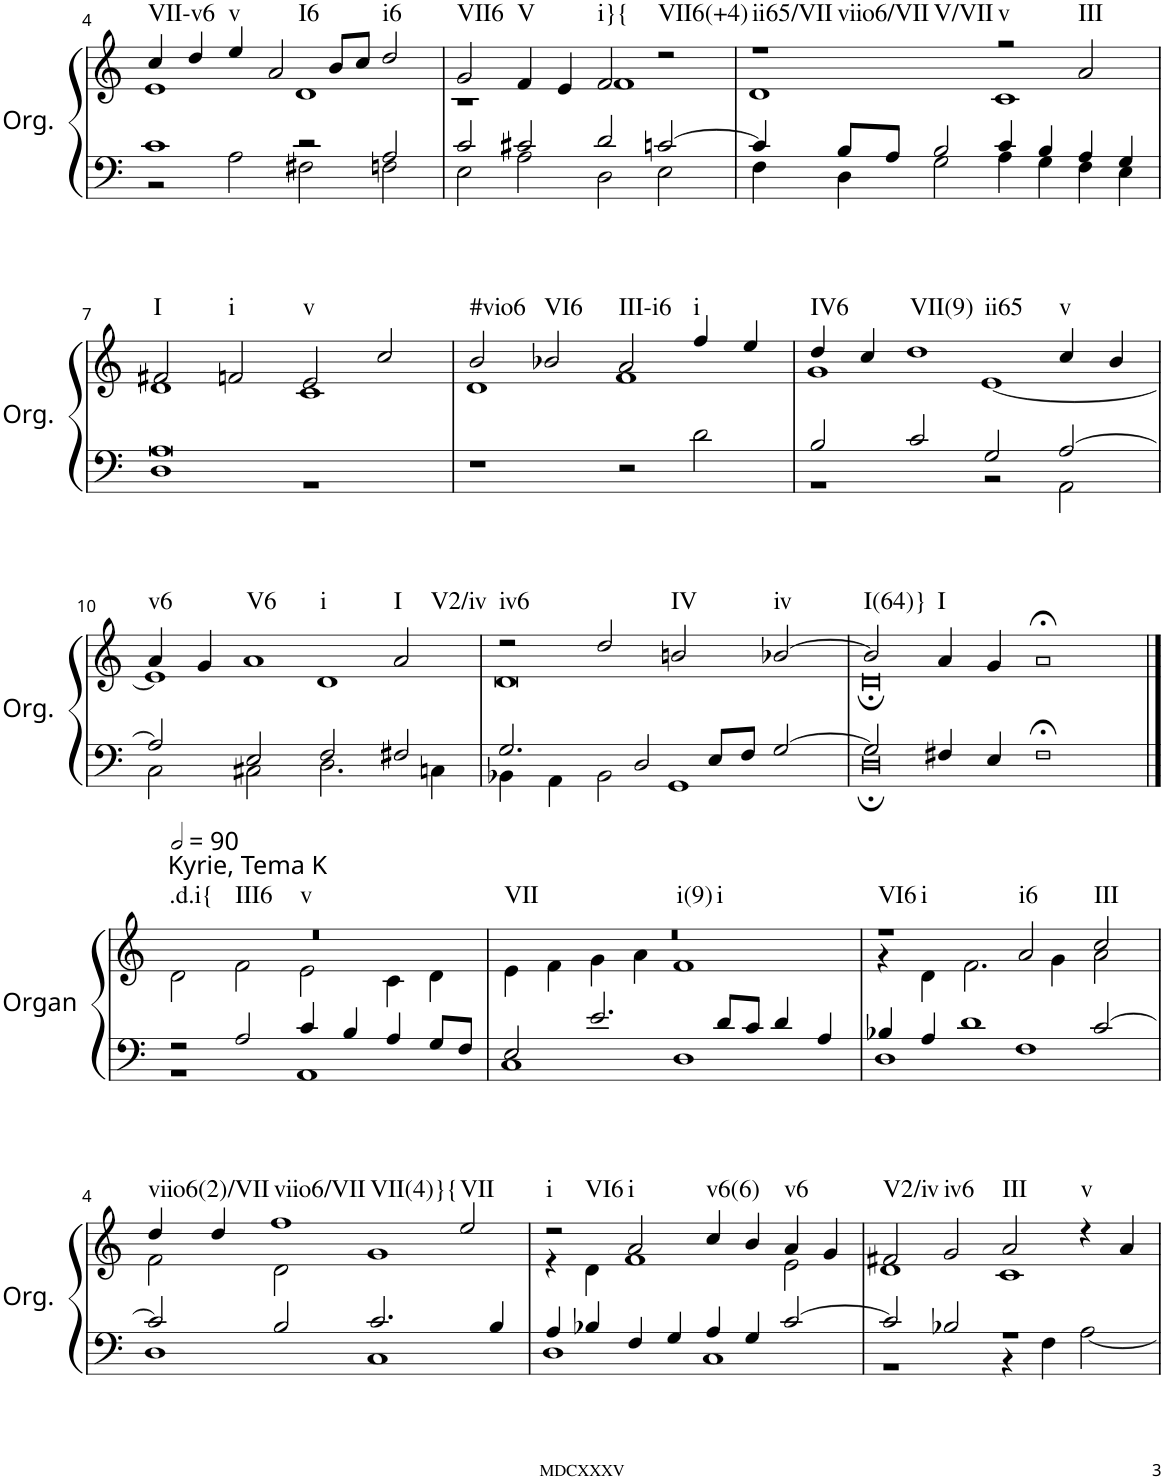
**kern	**kern	**harte	**kern
*part2	*part2	*part2	*part1
*staff3	*staff2	*	*staff1
*I"Organ	*	*	*I"Voice
*I'Org.	*	*	*I'Vo.
!!LO:PB:g=z
*clefF4	*clefG2	*	*clefGv2
*k[]	*k[]	*	*k[]
*M4/2	*M4/2	*	*M4/2
=4	=4	=4	=4
*^	*^	*	*
!	!	!	!	!LO:H:kt=VII-v6	!
1c	2r	4cc/	1e	N	0r
.	.	4dd/	.	.	.
!	!	!	!	!LO:H:kt=v	!
.	2A\	4ee/	.	N	.
!	!	!	!	!LO:H:kt=I6	!
.	.	2a/	.	N	.
2r	2F#X\	.	1d	.	.
.	.	8b/L	.	.	.
.	.	8cc/J	.	.	.
!	!	!	!	!LO:H:kt=i6	!
2A/	2Fn\	2dd/	.	N	.
=5	=5	=5	=5	=5	=5
!	!	!	!	!LO:H:kt=VII6	!
2c/	2E\	2g/	1r	N	0r
!	!	!	!	!LO:H:kt=V	!
2c#X/	2A\	4f/	.	N	.
.	.	4e/	.	.	.
!	!	!	!	!LO:H:kt=i}{	!
2d/	2D\	2f/	1f	N	.
!	!	!	!	!LO:H:kt=VII6(+4)	!
[2cn/	2E\	2r	.	N	.
=6	=6	=6	=6	=6	=6
!	!	!	!	!LO:H:n=1:kt=ii65/VII	!
!	!	!	!	!LO:H:n=2:kt=viio6/VII	!
!	!	!	!	!LO:H:n=3:kt=V/VII	!
4c/]	4F\	1r	1d	N N N	0r
8B/L	4D\	.	.	.	.
8A/J	.	.	.	.	.
2B/	2G\	.	.	.	.
!	!	!	!	!LO:H:kt=v	!
4c/	4A\	2r	1c	N	.
4B/	4G\	.	.	.	.
!	!	!	!	!LO:H:kt=III	!
4A/	4F\	2a/	.	N	.
4G/	4E\	.	.	.	.
!!LO:LB:g=z
=7	=7	=7	=7	=7	=7
!	!	!	!	!LO:H:kt=I	!
0A	1D	2f#X/	1d	N	0r
!	!	!	!	!LO:H:kt=i	!
.	.	2fn/	.	N	.
!	!	!	!	!LO:H:kt=v	!
.	1r	2e/	1c	N	.
.	.	2cc/	.	.	.
*v	*v	*	*	*	*
=8	=8	=8	=8	=8
!	!	!	!LO:H:kt=#vio6	!
1r	2b/	1d	N	0r
!	!	!	!LO:H:kt=VI6	!
.	2b-X/	.	N	.
!	!	!	!LO:H:kt=III-i6	!
2r	2a/	1f	N	.
!	!	!	!LO:H:kt=i	!
2d\	4ff/	.	N	.
.	4ee/	.	.	.
=9	=9	=9	=9	=9
*^	*	*	*	*
!	!	!	!	!LO:H:kt=IV6	!
2B/	1r	4dd/	1g	N	0r
.	.	4cc/	.	.	.
!	!	!	!	!LO:H:n=1:kt=VII(9)	!
!	!	!	!	!LO:H:n=2:kt=ii65	!
2c/	.	1dd	.	N N	.
2G/	2r	.	[1e	.	.
!	!	!	!	!LO:H:kt=v	!
[2A/	2AA\	4cc/	.	N	.
.	.	4b/	.	.	.
!!LO:LB:g=z
=10	=10	=10	=10	=10	=10
!	!	!	!	!LO:H:kt=v6	!
2A/]	2C\	4a/	1e]	N	0r
.	.	4g/	.	.	.
!	!	!	!	!LO:H:n=1:kt=V6	!
!	!	!	!	!LO:H:n=2:kt=i	!
2E/	2C#X\	1a	.	N N	.
2F/	2.D\	.	1d	.	.
!	!	!	!	!LO:H:n=1:kt=I	!
!	!	!	!	!LO:H:n=2:kt=V2/iv	!
2F#X/	.	2a/	.	N N	.
.	4Cn\	.	.	.	.
=11	=11	=11	=11	=11	=11
!	!	!	!	!LO:H:kt=iv6	!
2.G/	4BB-X\	2r	0d	N	0r
.	4AA\	.	.	.	.
.	2BB-\	2dd/	.	.	.
2D/	.	.	.	.	.
!	!	!	!	!LO:H:kt=IV	!
.	1GG	2bn/	.	N	.
8E/L	.	.	.	.	.
8F/J	.	.	.	.	.
!	!	!	!	!LO:H:kt=iv	!
[2G/	.	[2b-X/	.	N	.
=12	=12	=12	=12	=12	=12
!	!	!	!	!LO:H:kt=I(64)}	!
2G/]	0D;	2b-/]	0d;	N	0r;<
!	!	!	!	!LO:H:kt=I	!
4F#X/	.	4a/	.	N	.
4E/	.	4g/	.	.	.
1F#;<	.	1a;<	.	.	.
!!LO:LB:g=z
==1	==1	==1	==1	==1	==1
*	*	*	*	*	*MM180
!	!	!LO:TX:a:t=Kyrie, Tema K	!	!LO:H:n=1:kt=.d.i{	!
!	!	!	!	!LO:H:n=2:kt=III6	!
!	!	!	!	!LO:H:n=3:kt=v	!
2r	1r	0r	2d\	N N N	0r
2A/	.	.	2f\	.	.
4c/	1AA	.	2e\	.	.
4B/	.	.	.	.	.
4A/	.	.	4c\	.	.
8G/L	.	.	4d\	.	.
8F/J	.	.	.	.	.
=2	=2	=2	=2	=2	=2
!	!	!	!	!LO:H:n=1:kt=VII	!
!	!	!	!	!LO:H:n=2:kt=i(9)	!
!	!	!	!	!LO:H:n=3:kt=i	!
2E/	1C	0r	4e\	N N N	0r
.	.	.	4f\	.	.
2.e/	.	.	4g\	.	.
.	.	.	4a\	.	.
.	1D	.	1f	.	.
8d/L	.	.	.	.	.
8c/J	.	.	.	.	.
4d/	.	.	.	.	.
4A/	.	.	.	.	.
=3	=3	=3	=3	=3	=3
!	!	!	!	!LO:H:n=1:kt=VI6	!
!	!	!	!	!LO:H:n=2:kt=i	!
4B-X/	1D	1r	4r	N N	0r
4A/	.	.	4d\	.	.
1d	.	.	2.f\	.	.
!	!	!	!	!LO:H:kt=i6	!
.	1F	2a/	.	N	.
.	.	.	4g\	.	.
!	!	!	!	!LO:H:kt=III	!
[2c/	.	2cc/	2a\	N	.
!!LO:LB:g=z
=4	=4	=4	=4	=4	=4
!	!	!	!	!LO:H:kt=viio6(2)/VII	!
2c/]	1D	4dd/	2f\	N	0r
.	.	4dd/	.	.	.
!	!	!	!	!LO:H:n=1:kt=viio6/VII	!
!	!	!	!	!LO:H:n=2:kt=VII(4)}{	!
2B/	.	1ff	2d\	N N	.
2.c/	1C	.	1g	.	.
!	!	!	!	!LO:H:kt=VII	!
.	.	2ee/	.	N	.
4B/	.	.	.	.	.
=5	=5	=5	=5	=5	=5
!	!	!	!	!LO:H:n=1:kt=i	!
!	!	!	!	!LO:H:n=2:kt=VI6	!
4A/	1D	2r	4r	N N	0r
4B-X/	.	.	4d\	.	.
!	!	!	!	!LO:H:kt=i	!
4F/	.	2a/	1f	N	.
4G/	.	.	.	.	.
!	!	!	!	!LO:H:kt=v6(6)	!
4A/	1C	4cc/	.	N	.
4G/	.	4b/	.	.	.
!	!	!	!	!LO:H:kt=v6	!
[2c/	.	4a/	2e\	N	.
.	.	4g/	.	.	.
=6	=6	=6	=6	=6	=6
!	!	!	!	!LO:H:kt=V2/iv	!
2c/]	1r	2f#X/	1d	N	0r
!	!	!	!	!LO:H:kt=iv6	!
2B-X/	.	2g/	.	N	.
!	!	!	!	!LO:H:kt=III	!
1r	4r	2a/	1c	N	.
.	4F\	.	.	.	.
!	!	!	!	!LO:H:kt=v	!
.	[2A\	4r	.	N	.
.	.	4a/	.	.	.
*v	*v	*	*	*	*
*	*v	*v	*	*
=	=	=	=
*-	*-	*-	*-
